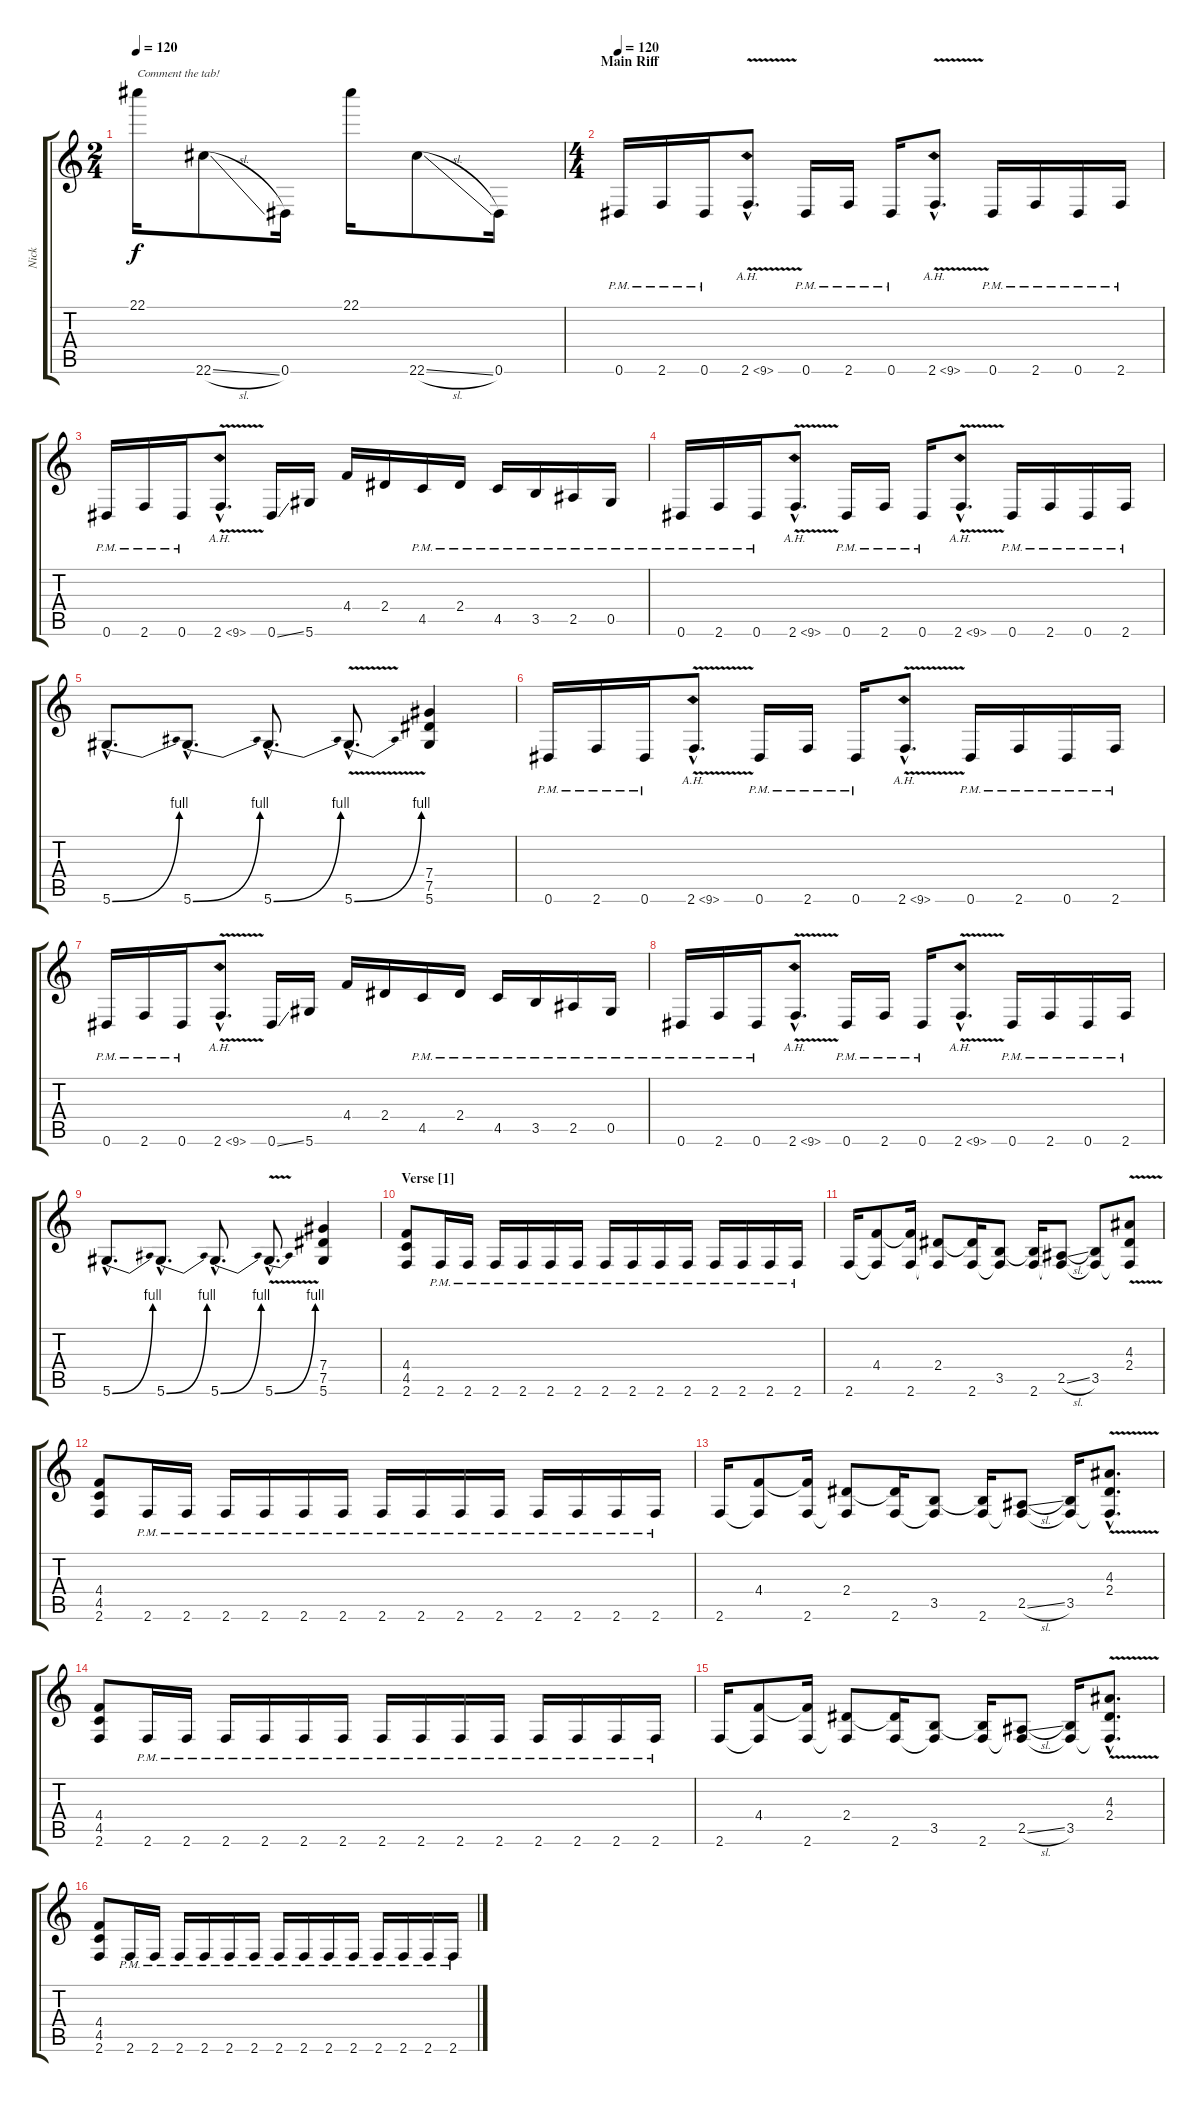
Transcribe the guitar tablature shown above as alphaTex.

\track ("Nick" "Nick") {instrument distortionguitar}
\staff {score tabs}
\tuning (Eb4 Bb3 Gb3 Db3 Ab2 Eb2) {hide}
\ts (2 4)
\section ("" "")
\tempo 120
\clef g2
\ks c
22.1.16{txt "Comment the tab!" dy f instrument distortionguitar} 22.6{sl}.8 0.6.16 22.1.16 22.6{sl}.8 0.6.16 |
\ts (4 4)
\section ("" "Main Riff")
\tempo 120
0.6{pm}.16 2.6{pm}.16 0.6{pm}.16 2.6{ah 7 v hac}.8{d} 0.6{pm}.16 2.6{pm}.16 0.6{pm}.16 2.6{ah 7 v hac}.8{d} 0.6{pm}.16 2.6{pm}.16 0.6{pm}.16 2.6{pm}.16 |
0.6{pm}.16 2.6{pm}.16 0.6{pm}.16 2.6{ah 7 v hac}.8{d} 0.6{ss}.16 5.6.16 4.4.16 2.4.16 4.5{pm}.16 2.4{pm}.16 4.5{pm}.16 3.5{pm}.16 2.5{pm}.16 0.5{pm}.16 |
0.6{pm}.16 2.6{pm}.16 0.6{pm}.16 2.6{ah 7 v hac}.8{d} 0.6{pm}.16 2.6{pm}.16 0.6{pm}.16 2.6{ah 7 v hac}.8{d} 0.6{pm}.16 2.6{pm}.16 0.6{pm}.16 2.6{pm}.16 |
5.6{be (bend 0 0 60 4) hac}.8{d} 5.6{be (bend 0 0 60 4) hac}.8{d} 5.6{be (bend 0 0 60 4) hac}.8{d} 5.6{be (bend 0 0 60 4) v hac}.8{d} (7.4 7.5 5.6).4 |
0.6{pm}.16 2.6{pm}.16 0.6{pm}.16 2.6{ah 7 v hac}.8{d} 0.6{pm}.16 2.6{pm}.16 0.6{pm}.16 2.6{ah 7 v hac}.8{d} 0.6{pm}.16 2.6{pm}.16 0.6{pm}.16 2.6{pm}.16 |
0.6{pm}.16 2.6{pm}.16 0.6{pm}.16 2.6{ah 7 v hac}.8{d} 0.6{ss}.16 5.6.16 4.4.16 2.4.16 4.5{pm}.16 2.4{pm}.16 4.5{pm}.16 3.5{pm}.16 2.5{pm}.16 0.5{pm}.16 |
0.6{pm}.16 2.6{pm}.16 0.6{pm}.16 2.6{ah 7 v hac}.8{d} 0.6{pm}.16 2.6{pm}.16 0.6{pm}.16 2.6{ah 7 v hac}.8{d} 0.6{pm}.16 2.6{pm}.16 0.6{pm}.16 2.6{pm}.16 |
5.6{be (bend 0 0 60 4) hac}.8{d} 5.6{be (bend 0 0 60 4) hac}.8{d} 5.6{be (bend 0 0 60 4) hac}.8{d} 5.6{be (bend 0 0 60 4) v hac}.8{d} (7.4 7.5 5.6).4 |
\section ("" "Verse [1]")
(4.4 4.5 2.6).8 2.6{pm}.16 2.6{pm}.16 2.6{pm}.16 2.6{pm}.16 2.6{pm}.16 2.6{pm}.16 2.6{pm}.16 2.6{pm}.16 2.6{pm}.16 2.6{pm}.16 2.6{pm}.16 2.6{pm}.16 2.6{pm}.16 2.6{pm}.16 |
2.6.16 (4.4 2.6{t}).8 (4.4{t} 2.6).16 (2.4 2.6{t}).8 (2.4{t} 2.6).16 (3.5 2.6{t}).8 (3.5{t} 2.6).16 (2.5{sl} 2.6{t}).8 (3.5 2.6{t}).8 (4.3 2.4{v} 2.6{t}).8 |
(4.4 4.5 2.6).8 2.6{pm}.16 2.6{pm}.16 2.6{pm}.16 2.6{pm}.16 2.6{pm}.16 2.6{pm}.16 2.6{pm}.16 2.6{pm}.16 2.6{pm}.16 2.6{pm}.16 2.6{pm}.16 2.6{pm}.16 2.6{pm}.16 2.6{pm}.16 |
2.6.16 (4.4 2.6{t}).8 (4.4{t} 2.6).16 (2.4 2.6{t}).8 (2.4{t} 2.6).16 (3.5 2.6{t}).8 (3.5{t} 2.6).16 (2.5{sl} 2.6{t}).8 (3.5 2.6{t}).16 (4.3{v hac} 2.4{v hac} 2.6{hac t}).8{d} |
(4.4 4.5 2.6).8 2.6{pm}.16 2.6{pm}.16 2.6{pm}.16 2.6{pm}.16 2.6{pm}.16 2.6{pm}.16 2.6{pm}.16 2.6{pm}.16 2.6{pm}.16 2.6{pm}.16 2.6{pm}.16 2.6{pm}.16 2.6{pm}.16 2.6{pm}.16 |
2.6.16 (4.4 2.6{t}).8 (4.4{t} 2.6).16 (2.4 2.6{t}).8 (2.4{t} 2.6).16 (3.5 2.6{t}).8 (3.5{t} 2.6).16 (2.5{sl} 2.6{t}).8 (3.5 2.6{t}).16 (4.3{v hac} 2.4{v hac} 2.6{hac t}).8{d} |
(4.4 4.5 2.6).8 2.6{pm}.16 2.6{pm}.16 2.6{pm}.16 2.6{pm}.16 2.6{pm}.16 2.6{pm}.16 2.6{pm}.16 2.6{pm}.16 2.6{pm}.16 2.6{pm}.16 2.6{pm}.16 2.6{pm}.16 2.6{pm}.16 2.6{pm}.16
